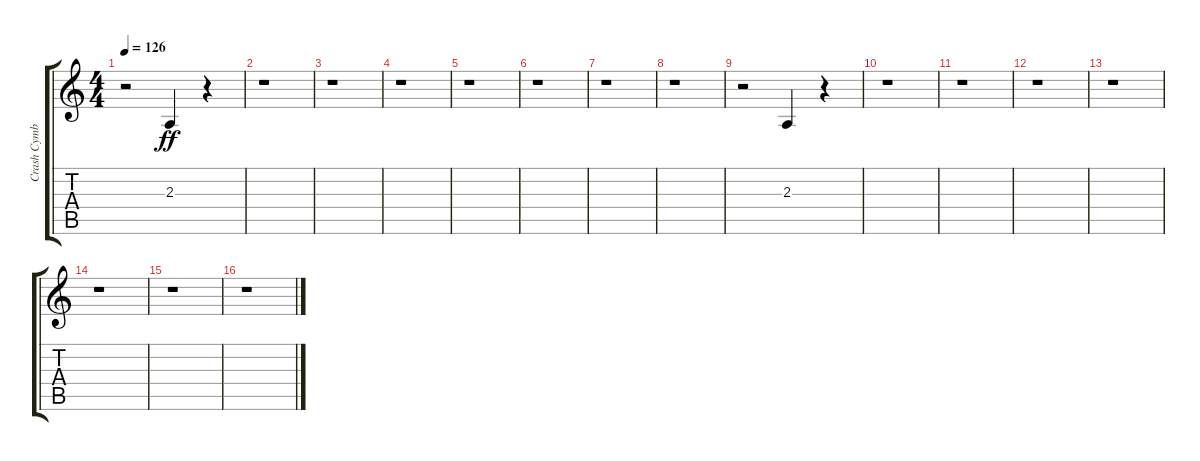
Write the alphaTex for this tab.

\track ("Crash Cymbal" "Crash Cymb") {instrument acousticgrandpiano}
\staff {score tabs}
\tuning (E4 B3 G3 D3 A2 E2) {hide}
\ts (4 4)
\tempo 126
\clef g2
\ks c
r.2{dy ff} 2.3.4 r.4 |
r.1 |
r.1 |
r.1 |
r.1 |
r.1 |
r.1 |
r.1 |
r.2 2.3.4 r.4 |
r.1 |
r.1 |
r.1 |
r.1 |
r.1 |
r.1 |
r.1
